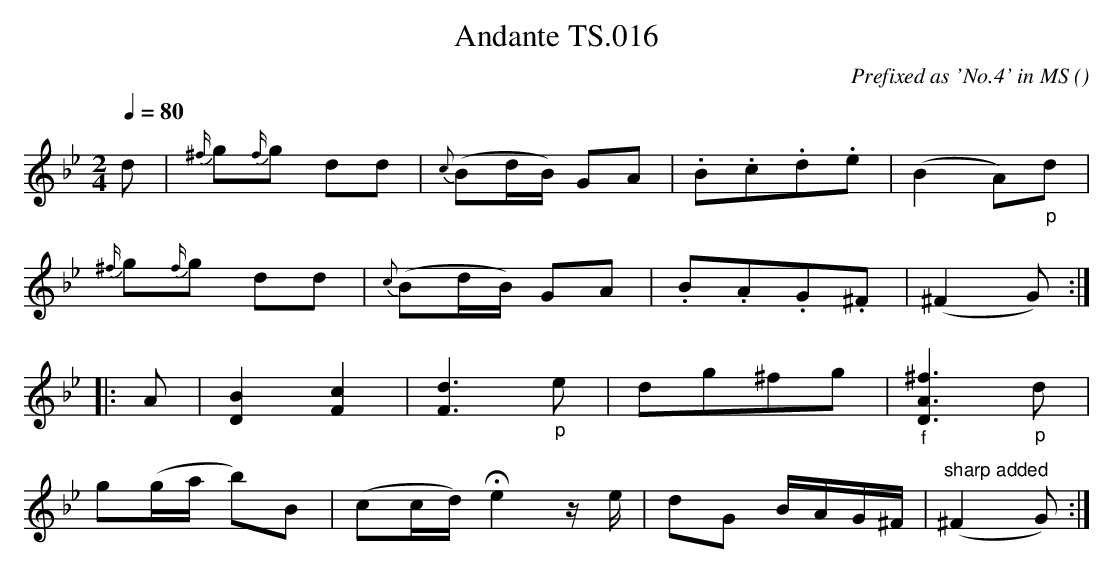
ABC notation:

X:1
T:Andante TS.016
M:2/4
L:1/8
Q:1/4=80
C:Prefixed as 'No.4' in MS
O:
K:Gm
d|{^f/}g{f/}g dd|{c}(Bd/B/) GA|.B.c.d.e|(B2A)"_p"d|
{^f/}g{f/}g dd|{c}(Bd/B/) GA|.B.A.G.^F|(^F2G):|
|:A|[B2D2][c2F2]|[d3F3]"_p"e|dg^fg|"_f"[^f3A3D3]"_p"d|
g(g/a/ b)B|(cc/d/)He2z/e/|dG B/A/G/^F/|"sharp added"(^F2G):|]
